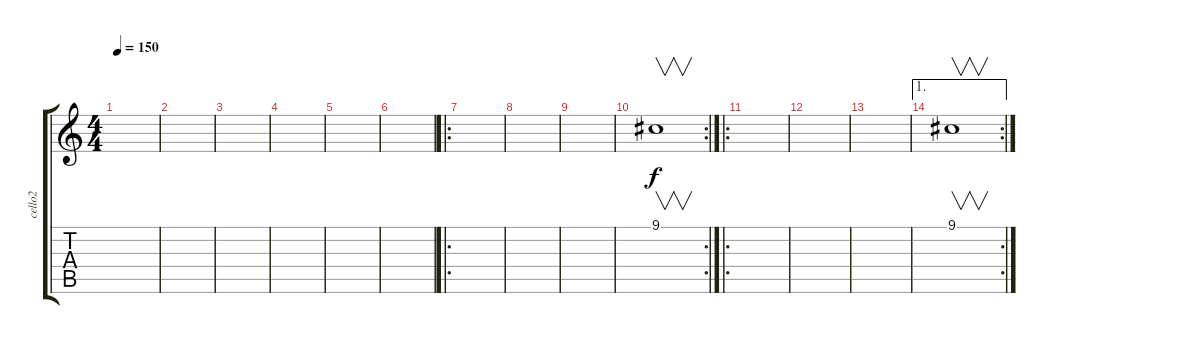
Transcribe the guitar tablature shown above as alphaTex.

\track ("cello2" "cello2") {instrument sitar}
\staff {score tabs}
\tuning (E4 B3 G3 D3 A2 E2) {hide}
\ts (4 4)
\tempo 150
\clef g2
\ks c
|
|
|
|
|
|
\ro
|
|
|
\rc 2
9.1.1{v} |
\ro
|
|
|
\ae 1
\rc 2
9.1.1{v}
